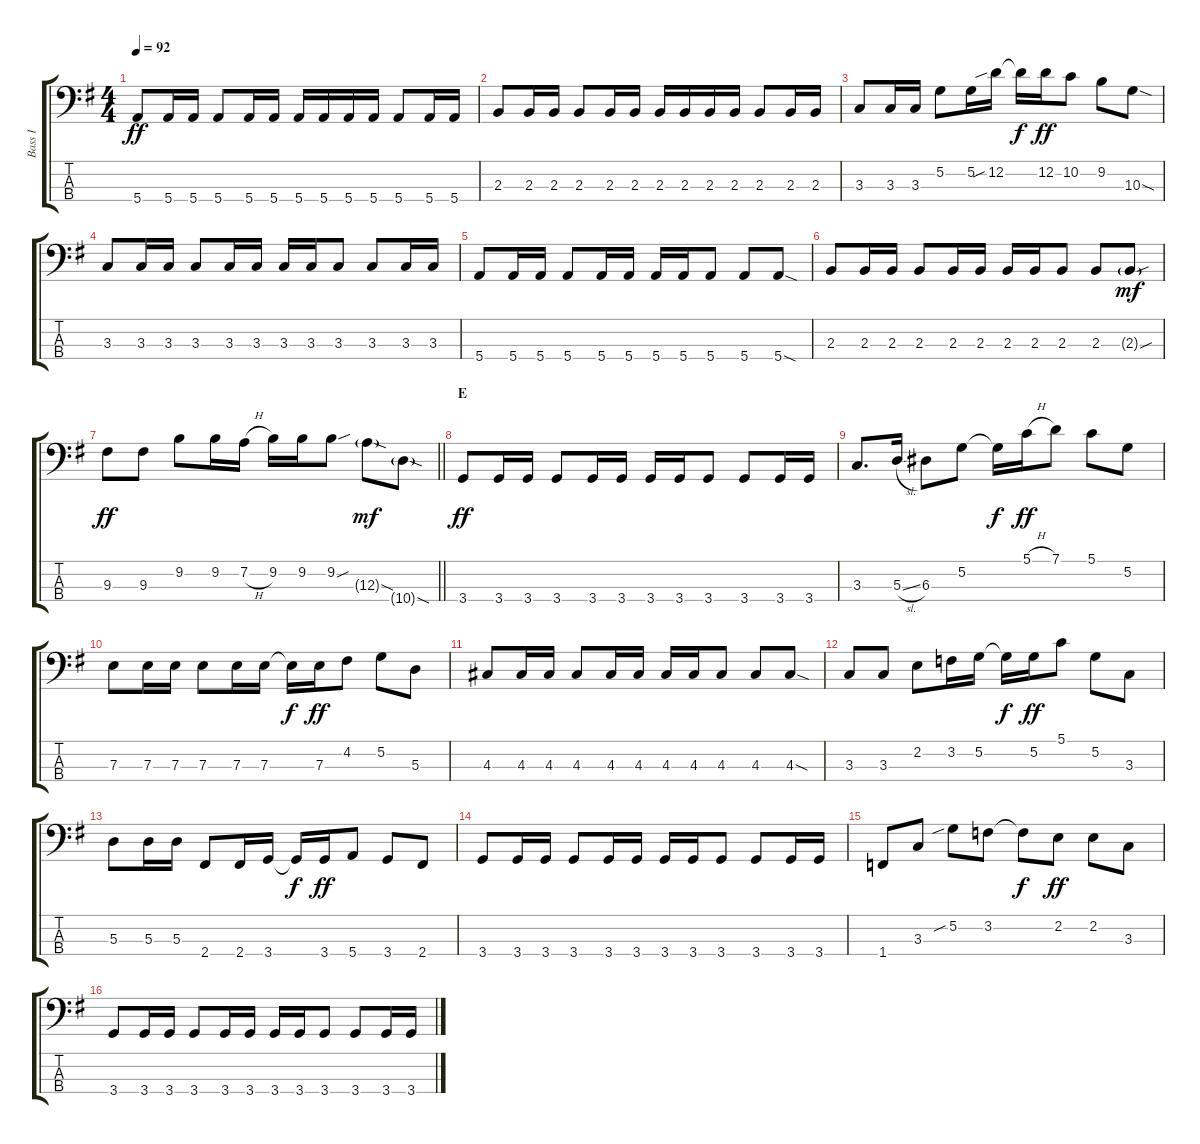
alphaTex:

\track ("Bass I" "Bass I") {instrument electricbasspick}
\staff {score tabs}
\tuning (G2 D2 A1 E1) {hide}
\ts (4 4)
\tempo 92
\clef f4
\ks g
5.4.8{dy ff} 5.4.16 5.4.16 5.4.8 5.4.16 5.4.16 5.4.16 5.4.16 5.4.16 5.4.16 5.4.8 5.4.16 5.4.16 |
2.3.8 2.3.16 2.3.16 2.3.8 2.3.16 2.3.16 2.3.16 2.3.16 2.3.16 2.3.16 2.3.8 2.3.16 2.3.16 |
3.3.8 3.3.16 3.3.16 5.2.8 5.2.16 12.2{sib}.16 12.2{t}.16{dy f} 12.2.16{dy ff} 10.2.8 9.2.8 10.3{sod}.8 |
3.3.8 3.3.16 3.3.16 3.3.8 3.3.16 3.3.16 3.3.16 3.3.16 3.3.8 3.3.8 3.3.16 3.3.16 |
5.4.8 5.4.16 5.4.16 5.4.8 5.4.16 5.4.16 5.4.16 5.4.16 5.4.8 5.4.8 5.4{sod}.8 |
2.3.8 2.3.16 2.3.16 2.3.8 2.3.16 2.3.16 2.3.16 2.3.16 2.3.8 2.3.8 2.3{sou g}.8{dy mf} |
\barLineRight lightlight
9.3.8{dy ff} 9.3.8 9.2.8 9.2.16 7.2{h}.16 9.2.16 9.2.16 9.2{sou}.8 12.3{sod g}.8{dy mf} 10.4{sod g}.8 |
\section ("" "E")
3.4.8{dy ff} 3.4.16 3.4.16 3.4.8 3.4.16 3.4.16 3.4.16 3.4.16 3.4.8 3.4.8 3.4.16 3.4.16 |
3.3.8{d} 5.3{sl}.16 6.3.8 5.2.8 5.2{t}.16{dy f} 5.1{h}.16{dy ff} 7.1.8 5.1.8 5.2.8 |
7.3.8 7.3.16 7.3.16 7.3.8 7.3.16 7.3.16 7.3{t}.16{dy f} 7.3.16{dy ff} 4.2.8 5.2.8 5.3.8 |
4.3.8 4.3.16 4.3.16 4.3.8 4.3.16 4.3.16 4.3.16 4.3.16 4.3.8 4.3.8 4.3{sod}.8 |
3.3.8 3.3.8 2.2.8 3.2.16 5.2.16 5.2{t}.16{dy f} 5.2.16{dy ff} 5.1.8 5.2.8 3.3.8 |
5.3.8 5.3.16 5.3.16 2.4.8 2.4.16 3.4.16 3.4{t}.16{dy f} 3.4.16{dy ff} 5.4.8 3.4.8 2.4.8 |
3.4.8 3.4.16 3.4.16 3.4.8 3.4.16 3.4.16 3.4.16 3.4.16 3.4.8 3.4.8 3.4.16 3.4.16 |
1.4.8 3.3.8 5.2{sib}.8 3.2.8 3.2{t}.8{dy f} 2.2.8{dy ff} 2.2.8 3.3.8 |
3.4.8 3.4.16 3.4.16 3.4.8 3.4.16 3.4.16 3.4.16 3.4.16 3.4.8 3.4.8 3.4.16 3.4.16
